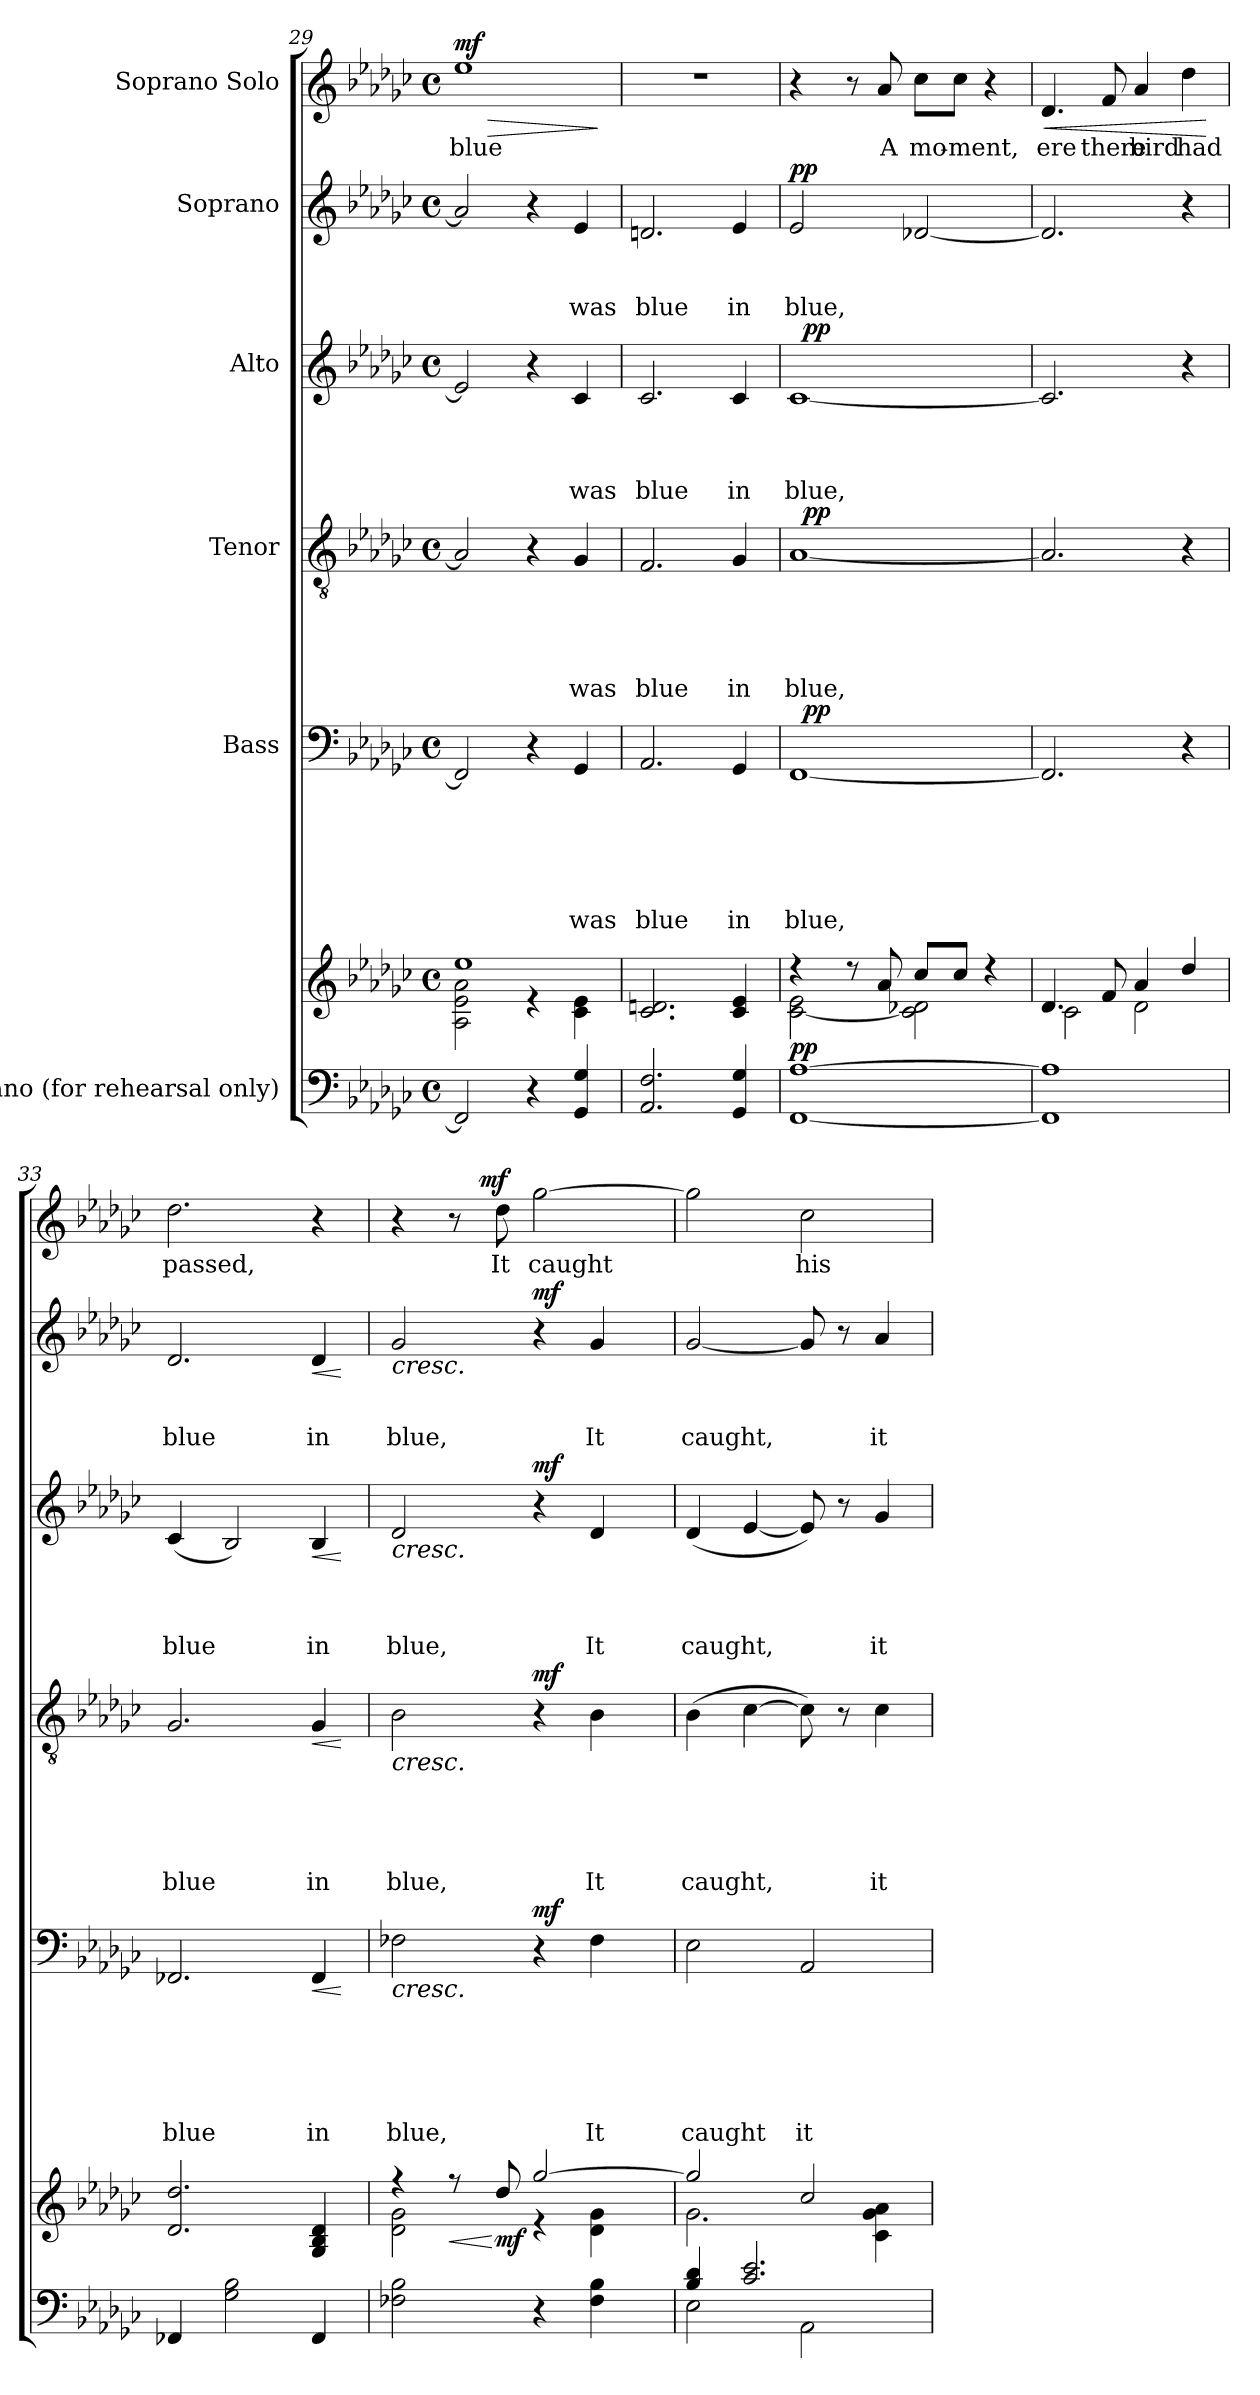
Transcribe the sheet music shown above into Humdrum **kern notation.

**kern	**kern	**dynam	**kern	**text	**text	**text	**text	**text	**text	**dynam	**kern	**text	**text	**text	**text	**text	**dynam	**kern	**text	**text	**text	**text	**dynam	**kern	**text	**text	**text	**dynam	**kern	**text	**dynam
*part6	*part6	*part6	*part5	*part5	*part5	*part5	*part5	*part5	*part5	*part5	*part4	*part4	*part4	*part4	*part4	*part4	*part4	*part3	*part3	*part3	*part3	*part3	*part3	*part2	*part2	*part2	*part2	*part2	*part1	*part1	*part1
*staff7	*staff6	*staff6/7	*staff5	*staff5	*staff5	*staff5	*staff5	*staff5	*staff5	*staff5	*staff4	*staff4	*staff4	*staff4	*staff4	*staff4	*staff4	*staff3	*staff3	*staff3	*staff3	*staff3	*staff3	*staff2	*staff2	*staff2	*staff2	*staff2	*staff1	*staff1	*staff1
*I"Piano (for rehearsal only)	*	*	*I"Bass	*	*	*	*	*	*	*	*I"Tenor	*	*	*	*	*	*	*I"Alto	*	*	*	*	*	*I"Soprano	*	*	*	*	*I"Soprano Solo	*	*
*clefF4	*clefG2	*	*clefF4	*	*	*	*	*	*	*	*clefGv2	*	*	*	*	*	*	*clefG2	*	*	*	*	*	*clefG2	*	*	*	*	*clefG2	*	*
*k[b-e-a-d-g-c-]	*k[b-e-a-d-g-c-]	*	*k[b-e-a-d-g-c-]	*	*	*	*	*	*	*	*k[b-e-a-d-g-c-]	*	*	*	*	*	*	*k[b-e-a-d-g-c-]	*	*	*	*	*	*k[b-e-a-d-g-c-]	*	*	*	*	*k[b-e-a-d-g-c-]	*	*
*G-:	*G-:	*	*G-:	*	*	*	*	*	*	*	*G-:	*	*	*	*	*	*	*G-:	*	*	*	*	*	*G-:	*	*	*	*	*G-:	*	*
*M4/4	*M4/4	*	*M4/4	*	*	*	*	*	*	*	*M4/4	*	*	*	*	*	*	*M4/4	*	*	*	*	*	*M4/4	*	*	*	*	*M4/4	*	*
*met(c)	*met(c)	*	*met(c)	*	*	*	*	*	*	*	*met(c)	*	*	*	*	*	*	*met(c)	*	*	*	*	*	*met(c)	*	*	*	*	*met(c)	*	*
=29	=29	=29	=29	=29	=29	=29	=29	=29	=29	=29	=29	=29	=29	=29	=29	=29	=29	=29	=29	=29	=29	=29	=29	=29	=29	=29	=29	=29	=29	=29	=29
*	*^	*	*	*	*	*	*	*	*	*	*	*	*	*	*	*	*	*	*	*	*	*	*	*	*	*	*	*	*	*	*
!	!	!	!	!	!	!	!	!	!	!	!	!	!	!	!	!	!	!	!	!	!	!	!	!	!	!	!	!	!	!	!LO:LY:b	!LO:HP:b
!	!	!	!	!	!	!	!	!	!	!	!	!	!	!	!	!	!	!	!	!	!	!	!	!	!	!	!	!	!	!	!	!LO:DY:n=1:a
2FF/]	1ee-	2A-\ 2e-\ 2a-\	.	2FF/]	.	.	.	.	.	.	.	2A-/]	.	.	.	.	.	.	2e-/]	.	.	.	.	.	2a-/]	.	.	.	.	1ee-	blue	> mf
4r	.	4re	.	4r	.	.	.	.	.	.	.	4r	.	.	.	.	.	.	4r	.	.	.	.	.	4r	.	.	.	.	.	.	.
!	!	!	!	!	!	!	!	!	!	!LO:LY:b	!	!	!	!	!	!	!LO:LY:b	!	!	!	!	!	!LO:LY:b	!	!	!	!	!LO:LY:b	!	!	!	!
4GG-/ 4G-/	.	4c-\ 4e-\	.	4GG-/	.	.	.	.	.	was	.	4G-/	.	.	.	.	was	.	4c-/	.	.	.	was	.	4e-/	.	.	was	.	.	.	.
*	*v	*v	*	*	*	*	*	*	*	*	*	*	*	*	*	*	*	*	*	*	*	*	*	*	*	*	*	*	*	*	*	*
.	.	.	.	.	.	.	.	.	.	.	.	.	.	.	.	.	.	.	.	.	.	.	.	.	.	.	.	.	.	.	]
=30	=30	=30	=30	=30	=30	=30	=30	=30	=30	=30	=30	=30	=30	=30	=30	=30	=30	=30	=30	=30	=30	=30	=30	=30	=30	=30	=30	=30	=30	=30	=30
!	!	!	!	!	!	!	!	!	!LO:LY:b	!	!	!	!	!	!	!LO:LY:b	!	!	!	!	!	!LO:LY:b	!	!	!	!	!LO:LY:b	!	!	!	!
2.AA-/ 2.F/	2.c-/ 2.dn/	.	2.AA-/	.	.	.	.	.	blue	.	2.F/	.	.	.	.	blue	.	2.c-/	.	.	.	blue	.	2.dn/	.	.	blue	.	1r	.	.
!	!	!	!	!	!	!	!	!	!LO:LY:b	!	!	!	!	!	!	!LO:LY:b	!	!	!	!	!	!LO:LY:b	!	!	!	!	!LO:LY:b	!	!	!	!
4GG-/ 4G-/	4c-/ 4e-/	.	4GG-/	.	.	.	.	.	in	.	4G-/	.	.	.	.	in	.	4c-/	.	.	.	in	.	4e-/	.	.	in	.	.	.	.
=31	=31	=31	=31	=31	=31	=31	=31	=31	=31	=31	=31	=31	=31	=31	=31	=31	=31	=31	=31	=31	=31	=31	=31	=31	=31	=31	=31	=31	=31	=31	=31
*	*^	*	*	*	*	*	*	*	*	*	*	*	*	*	*	*	*	*	*	*	*	*	*	*	*	*	*	*	*	*	*
!	!	!	!LO:DY:a=2	!	!	!	!	!	!	!LO:LY:b	!	!	!	!	!	!	!LO:LY:b	!	!	!	!	!	!LO:LY:b	!	!	!	!	!LO:LY:b	!LO:DY:a	!	!	!
*	*	*	*	*^	*	*	*	*	*	*	*	*^	*	*	*	*	*	*	*^	*	*	*	*	*	*	*	*	*	*	*	*	*
[<1FF [>1A-	4rdd	[<2c-\ 2e-\	pp	[<1FF	32ryy	.	.	.	.	.	blue,	.	[<1A-	32ryy	.	.	.	.	blue,	.	[<1c-	32ryy	.	.	.	blue,	.	2e-/	.	.	blue,	pp	4r	.	.
!	!	!	!	!	!	!	!	!	!	!	!	!LO:DY:a	!	!	!	!	!	!	!	!LO:DY:a	!	!	!	!	!	!	!LO:DY:a	!	!	!	!	!	!	!	!
.	.	.	.	.	2ryy	.	.	.	.	.	.	pp	.	2ryy	.	.	.	.	.	pp	.	2ryy	.	.	.	.	pp	.	.	.	.	.	.	.	.
.	8rdd	.	.	.	.	.	.	.	.	.	.	.	.	.	.	.	.	.	.	.	.	.	.	.	.	.	.	.	.	.	.	.	8r	.	.
!	!	!	!	!	!	!	!	!	!	!	!	!	!	!	!	!	!	!	!	!	!	!	!	!	!	!	!	!	!	!	!	!	!	!LO:LY:b	!
.	8a-/	.	.	.	.	.	.	.	.	.	.	.	.	.	.	.	.	.	.	.	.	.	.	.	.	.	.	.	.	.	.	.	8a-/	A	.
!	!	!	!	!	!	!	!	!	!	!	!	!	!	!	!	!	!	!	!	!	!	!	!	!	!	!	!	!	!	!	!	!	!	!LO:LY:b	!
.	8cc-/L	2c-\] 2d-X\	.	.	.	.	.	.	.	.	.	.	.	.	.	.	.	.	.	.	.	.	.	.	.	.	.	[<2d-X/	.	.	.	.	8cc-\L	mo-	.
.	.	.	.	.	4...ryy	.	.	.	.	.	.	.	.	4...ryy	.	.	.	.	.	.	.	4...ryy	.	.	.	.	.	.	.	.	.	.	.	.	.
!	!	!	!	!	!	!	!	!	!	!	!	!	!	!	!	!	!	!	!	!	!	!	!	!	!	!	!	!	!	!	!	!	!	!LO:LY:b	!
.	8cc-/J	.	.	.	.	.	.	.	.	.	.	.	.	.	.	.	.	.	.	.	.	.	.	.	.	.	.	.	.	.	.	.	8cc-\J	-ment,	.
.	4rdd	.	.	.	.	.	.	.	.	.	.	.	.	.	.	.	.	.	.	.	.	.	.	.	.	.	.	.	.	.	.	.	4r	.	.
=32	=32	=32	=32	=32	=32	=32	=32	=32	=32	=32	=32	=32	=32	=32	=32	=32	=32	=32	=32	=32	=32	=32	=32	=32	=32	=32	=32	=32	=32	=32	=32	=32	=32	=32	=32
!	!	!	!	!	!	!	!	!	!	!	!	!	!	!	!	!	!	!	!	!	!	!	!	!	!	!	!	!	!	!	!	!	!	!LO:LY:b	!LO:HP:b
*	*	*	*	*v	*v	*	*	*	*	*	*	*	*	*	*	*	*	*	*	*	*v	*v	*	*	*	*	*	*	*	*	*	*	*	*	*
*	*	*	*	*	*	*	*	*	*	*	*	*v	*v	*	*	*	*	*	*	*	*	*	*	*	*	*	*	*	*	*	*	*	*
1FF] 1A-]	4.d-/	2c-\	.	2.FF/]	.	.	.	.	.	.	.	2.A-/]	.	.	.	.	.	.	2.c-/]	.	.	.	.	.	2.d-/]	.	.	.	.	4.d-/	ere	<
!	!	!	!	!	!	!	!	!	!	!	!	!	!	!	!	!	!	!	!	!	!	!	!	!	!	!	!	!	!	!	!LO:LY:b	!
.	8f/	.	.	.	.	.	.	.	.	.	.	.	.	.	.	.	.	.	.	.	.	.	.	.	.	.	.	.	.	8f/	there	.
!	!	!	!	!	!	!	!	!	!	!	!	!	!	!	!	!	!	!	!	!	!	!	!	!	!	!	!	!	!	!	!LO:LY:b	!
.	4a-/	2d-\	.	.	.	.	.	.	.	.	.	.	.	.	.	.	.	.	.	.	.	.	.	.	.	.	.	.	.	4a-/	bird	.
!	!	!	!	!	!	!	!	!	!	!	!	!	!	!	!	!	!	!	!	!	!	!	!	!	!	!	!	!	!	!	!LO:LY:b	!
.	4dd-/	.	.	4r	.	.	.	.	.	.	.	4r	.	.	.	.	.	.	4r	.	.	.	.	.	4r	.	.	.	.	4dd-\	had	.
*	*v	*v	*	*	*	*	*	*	*	*	*	*	*	*	*	*	*	*	*	*	*	*	*	*	*	*	*	*	*	*	*	*
.	.	.	.	.	.	.	.	.	.	.	.	.	.	.	.	.	.	.	.	.	.	.	.	.	.	.	.	.	.	.	[
=33	=33	=33	=33	=33	=33	=33	=33	=33	=33	=33	=33	=33	=33	=33	=33	=33	=33	=33	=33	=33	=33	=33	=33	=33	=33	=33	=33	=33	=33	=33	=33
!	!	!	!	!	!	!	!	!	!LO:LY:b	!	!	!	!	!	!	!LO:LY:b	!	!	!	!	!	!LO:LY:b	!	!	!	!	!LO:LY:b	!	!	!LO:LY:b	!
4FF-X/	2.d-/ 2.dd-/	.	2.FF-X/	.	.	.	.	.	blue	.	2.G-/	.	.	.	.	blue	.	(<4c-/	.	.	.	blue	.	2.d-/	.	.	blue	.	2.dd-\	passed,	.
2G-\ 2B-\	.	.	.	.	.	.	.	.	.	.	.	.	.	.	.	.	.	2B-/)	.	.	.	.	.	.	.	.	.	.	.	.	.
!	!	!	!	!	!	!	!	!	!LO:LY:b	!LO:HP:b	!	!	!	!	!	!LO:LY:b	!LO:HP:b	!	!	!	!	!LO:LY:b	!LO:HP:b	!	!	!	!LO:LY:b	!LO:HP:b	!	!	!
4FF-/	4G-/ 4B-/ 4d-/	.	4FF-/	.	.	.	.	.	in	<	4G-/	.	.	.	.	in	<	4B-/	.	.	.	in	<	4d-/	.	.	in	<	4r	.	.
.	.	.	.	.	.	.	.	.	.	[	.	.	.	.	.	.	[	.	.	.	.	.	[	.	.	.	.	[	.	.	.
!!LO:PB:g=z
=34	=34	=34	=34	=34	=34	=34	=34	=34	=34	=34	=34	=34	=34	=34	=34	=34	=34	=34	=34	=34	=34	=34	=34	=34	=34	=34	=34	=34	=34	=34	=34
*	*^	*	*	*	*	*	*	*	*	*	*	*	*	*	*	*	*	*	*	*	*	*	*	*	*	*	*	*	*	*	*
!	!	!	!	!	!	!	!	!	!	!LO:LY:b	!LO:HP:b	!	!	!	!	!	!LO:LY:b	!LO:HP:b	!	!	!	!	!LO:LY:b	!LO:HP:b	!	!	!	!LO:LY:b	!LO:HP:b	!	!	!
*	*	*	*	*	*	*	*	*	*	*	*	*	*	*	*	*	*	*	*	*	*	*	*	*	*	*	*	*	*	*^	*	*
2F-X\ 2B-\	4rff	2d-\ 2g-\	.	2F-X\	.	.	.	.	.	blue,	<	2B-\	.	.	.	.	blue,	<	2d-/	.	.	.	blue,	<	2g-/	.	.	blue,	<	4r	4ryy	.	.
!	!	!	!LO:HP:b	!	!	!	!	!	!	!	!	!	!	!	!	!	!	!	!	!	!	!	!	!	!	!	!	!	!	!	!	!	!
.	8rff	.	<	.	.	.	.	.	.	.	.	.	.	.	.	.	.	.	.	.	.	.	.	.	.	.	.	.	.	8r	16.ryy	.	.
!	!	!	!	!	!	!	!	!	!	!	!	!	!	!	!	!	!	!	!	!	!	!	!	!	!	!	!	!	!	!	!	!	!LO:DY:a
.	.	.	.	.	.	.	.	.	.	.	.	.	.	.	.	.	.	.	.	.	.	.	.	.	.	.	.	.	.	.	2ryy	.	mf
!	!	!	!LO:DY:n=1:b	!	!	!	!	!	!	!	!	!	!	!	!	!	!	!	!	!	!	!	!	!	!	!	!	!	!	!	!	!LO:LY:b	!
.	8dd-/	.	[ mf	.	.	.	.	.	.	.	.	.	.	.	.	.	.	.	.	.	.	.	.	.	.	.	.	.	.	8dd-\	.	It	.
!	!	!	!	!	!	!	!	!	!	!	!LO:DY:a	!	!	!	!	!	!	!LO:DY:a	!	!	!	!	!	!LO:DY:a	!	!	!	!	!LO:DY:a	!	!	!LO:LY:b	!
4r	[>2gg-/	4re	.	4r	.	.	.	.	.	.	mf	4r	.	.	.	.	.	mf	4r	.	.	.	.	mf	4r	.	.	.	mf	[>2gg-\	.	caught	.
!	!	!	!	!	!	!	!	!	!	!LO:LY:b	!	!	!	!	!	!	!LO:LY:b	!	!	!	!	!	!LO:LY:b	!	!	!	!	!LO:LY:b	!	!	!	!	!
4F-\ 4B-\	.	4d-\ 4g-\	.	4F-\	.	.	.	.	.	It	[	4B-\	.	.	.	.	It	[	4d-/	.	.	.	It	[	4g-/	.	.	It	[	.	.	.	.
.	.	.	.	.	.	.	.	.	.	.	.	.	.	.	.	.	.	.	.	.	.	.	.	.	.	.	.	.	.	.	8ryy	.	.
.	.	.	.	.	.	.	.	.	.	.	.	.	.	.	.	.	.	.	.	.	.	.	.	.	.	.	.	.	.	.	32ryy	.	.
=35	=35	=35	=35	=35	=35	=35	=35	=35	=35	=35	=35	=35	=35	=35	=35	=35	=35	=35	=35	=35	=35	=35	=35	=35	=35	=35	=35	=35	=35	=35	=35	=35	=35
*^	*	*	*	*	*	*	*	*	*	*	*	*	*	*	*	*	*	*	*	*	*	*	*	*	*	*	*	*	*	*	*	*	*
!	!	!	!	!	!	!	!	!	!	!	!LO:LY:b	!	!	!	!	!	!	!LO:LY:b	!	!	!	!	!	!LO:LY:b	!	!	!	!	!LO:LY:b	!	!	!	!	!
*	*	*	*	*	*	*	*	*	*	*	*	*	*	*	*	*	*	*	*	*	*	*	*	*	*	*	*	*	*	*	*v	*v	*	*
4B-/ 4d-/	2E-\	2gg-/]	2.g-\	.	2E-\	.	.	.	.	.	caught	.	(>4B-\	.	.	.	.	caught,	.	(<4d-/	.	.	.	caught,	.	[<2g-/	.	.	caught,	.	2gg-\]	.	.
2.c-/ 2.e-/	.	.	.	.	.	.	.	.	.	.	.	.	[>4c-\	.	.	.	.	.	.	[<4e-/	.	.	.	.	.	.	.	.	.	.	.	.	.
!	!	!	!	!	!	!	!	!	!	!	!LO:LY:b	!	!	!	!	!	!	!	!	!	!	!	!	!	!	!	!	!	!	!	!	!LO:LY:b	!
.	2AA-\	2cc-/	.	.	2AA-/	.	.	.	.	.	it	.	8c-\])	.	.	.	.	.	.	8e-/])	.	.	.	.	.	8g-/]	.	.	.	.	2cc-\	his	.
.	.	.	.	.	.	.	.	.	.	.	.	.	8r	.	.	.	.	.	.	8r	.	.	.	.	.	8r	.	.	.	.	.	.	.
!	!	!	!	!	!	!	!	!	!	!	!	!	!	!	!	!	!	!LO:LY:b	!	!	!	!	!	!LO:LY:b	!	!	!	!	!LO:LY:b	!	!	!	!
.	.	.	4c-\ 4g-\ 4a-\	.	.	.	.	.	.	.	.	.	4c-\	.	.	.	.	it	.	4g-/	.	.	.	it	.	4a-/	.	.	it	.	.	.	.
*v	*v	*	*	*	*	*	*	*	*	*	*	*	*	*	*	*	*	*	*	*	*	*	*	*	*	*	*	*	*	*	*	*	*
*	*v	*v	*	*	*	*	*	*	*	*	*	*	*	*	*	*	*	*	*	*	*	*	*	*	*	*	*	*	*	*	*	*
=	=	=	=	=	=	=	=	=	=	=	=	=	=	=	=	=	=	=	=	=	=	=	=	=	=	=	=	=	=	=	=
*-	*-	*-	*-	*-	*-	*-	*-	*-	*-	*-	*-	*-	*-	*-	*-	*-	*-	*-	*-	*-	*-	*-	*-	*-	*-	*-	*-	*-	*-	*-	*-
